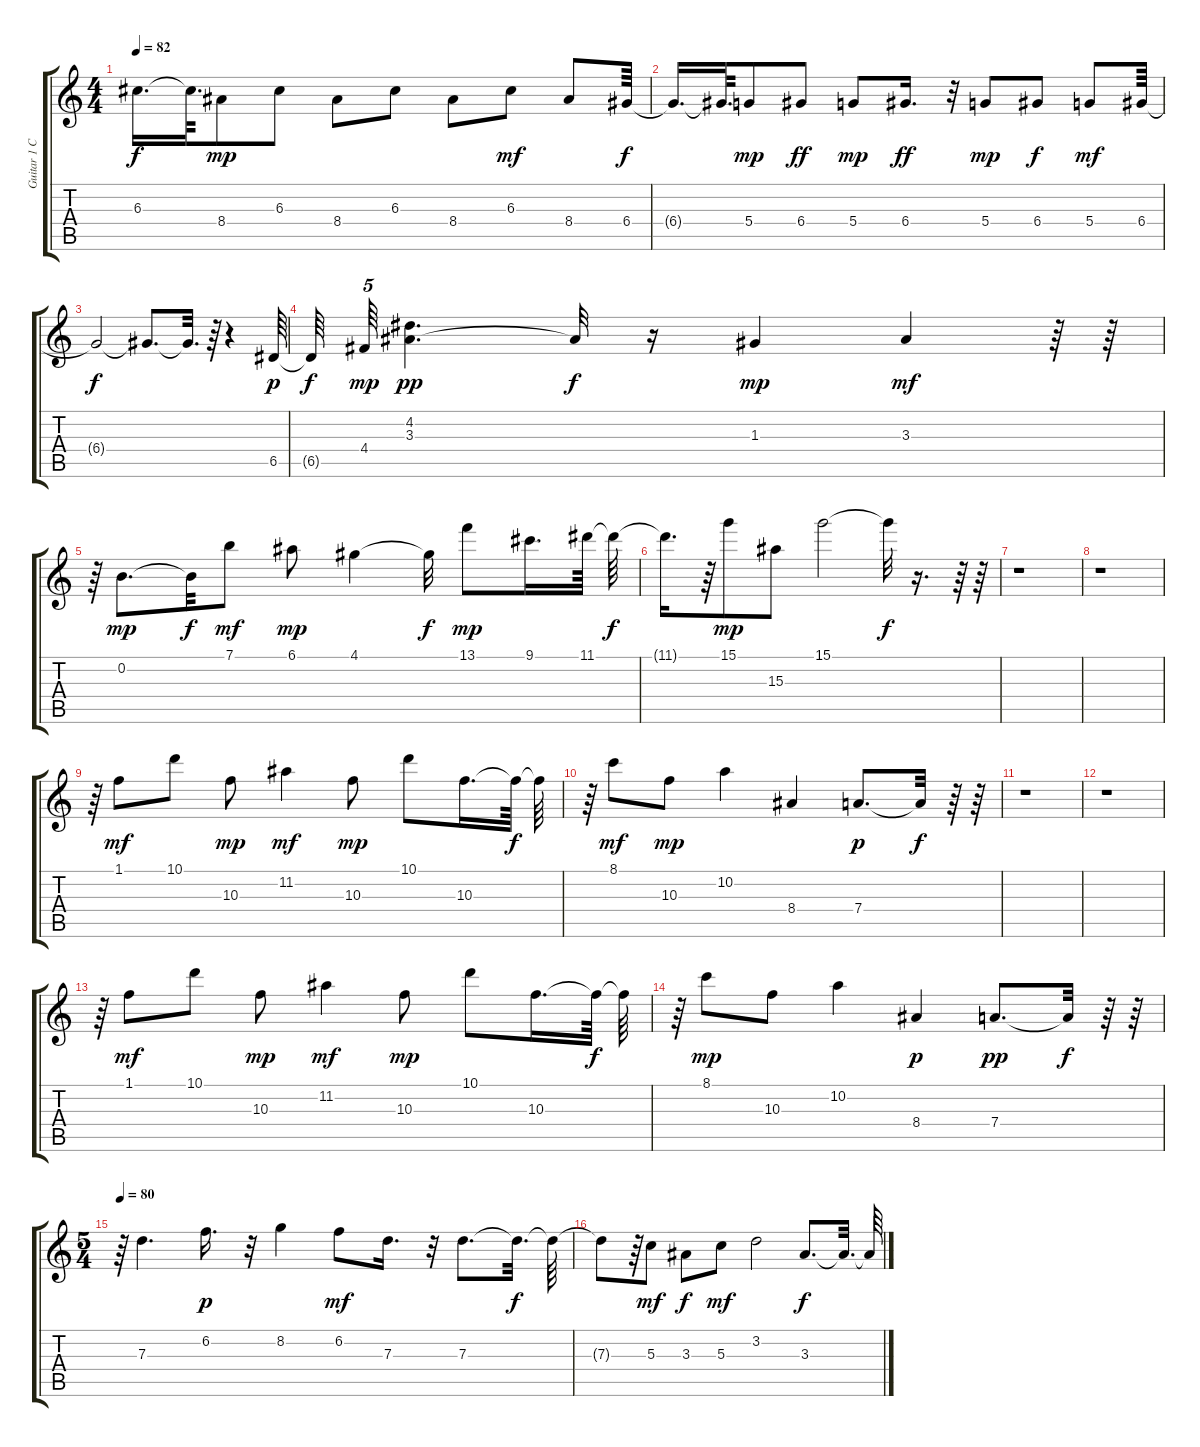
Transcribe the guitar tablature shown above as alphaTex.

\track ("Guitar 1 Clean" "Guitar 1 C") {instrument electricguitarclean}
\staff {score tabs}
\tuning (E4 B3 G3 D3 A2 E2) {hide}
\ts (4 4)
\tempo 82
\clef g2
\ks c
6.3{t}.16{d dy f} 6.3{t}.64{d} 8.4.8{dy mp} 6.3.8 8.4.8 6.3.8 8.4.8 6.3.8{dy mf} 8.4.8 6.4.64{dy f} |
6.4{t}.16{d} 6.4{t}.64{d} 5.4.8{dy mp} 6.4.8{dy ff} 5.4.8{dy mp} 6.4.16{d dy ff} r.32 5.4.8{dy mp} 6.4.8{dy f} 5.4.8{dy mf} 6.4.64 |
6.4{t}.2{dy f} 6.4{t}.8{d} 6.4{t}.32{d} r.64 r.4 6.5.64{dy p} |
6.5{t}.64{dy f} 4.4.64{tu (5 4) dy mp} (4.2 3.3).4{d dy pp} 3.3{t}.32{dy f} r.16 1.3.4{dy mp} 3.3.4{dy mf} r.64 r.64 |
r.64 0.2.8{d dy mp} 0.2{t}.32{dy f} 7.1.8{dy mf} 6.1.8{dy mp} 4.1.4 4.1{t}.32{dy f} 13.1.8{dy mp} 9.1.16{d} 11.1.64 11.1{t}.64{dy f} |
11.1{t}.16{d} r.64 15.1.8{dy mp} 15.3.8 15.1.2 15.1{t}.32{dy f} r.16{d} r.64 r.64 |
r.1 |
r.1 |
r.64 1.1.8{dy mf} 10.1.8 10.3.8{dy mp} 11.2.4{dy mf} 10.3.8{dy mp} 10.1.8 10.3.16{d} 10.3{t}.64{dy f} 10.3{t}.64 |
r.64 8.1.8{dy mf} 10.3.8{dy mp} 10.2.4 8.4.4 7.4.8{d dy p} 7.4{t}.32{dy f} r.64 r.64 |
r.1 |
r.1 |
r.64 1.1.8{dy mf} 10.1.8 10.3.8{dy mp} 11.2.4{dy mf} 10.3.8{dy mp} 10.1.8 10.3.16{d} 10.3{t}.64{dy f} 10.3{t}.64 |
r.64 8.1.8{dy mp} 10.3.8 10.2.4 8.4.4{dy p} 7.4.8{d dy pp} 7.4{t}.32{dy f} r.64 r.64 |
\ts (5 4)
\tempo 80
r.64 7.3.4{d} 6.2.16{d dy p} r.32 8.2.4 6.2.8{dy mf} 7.3.16{d} r.32 7.3.8{d} 7.3{t}.32{d dy f} 7.3{t}.64 |
7.3{t}.8 r.64 5.3.8{dy mf} 3.3.8{dy f} 5.3.8{dy mf} 3.2.2 3.3.8{d dy f} 3.3{t}.32{d} 3.3{t}.64
